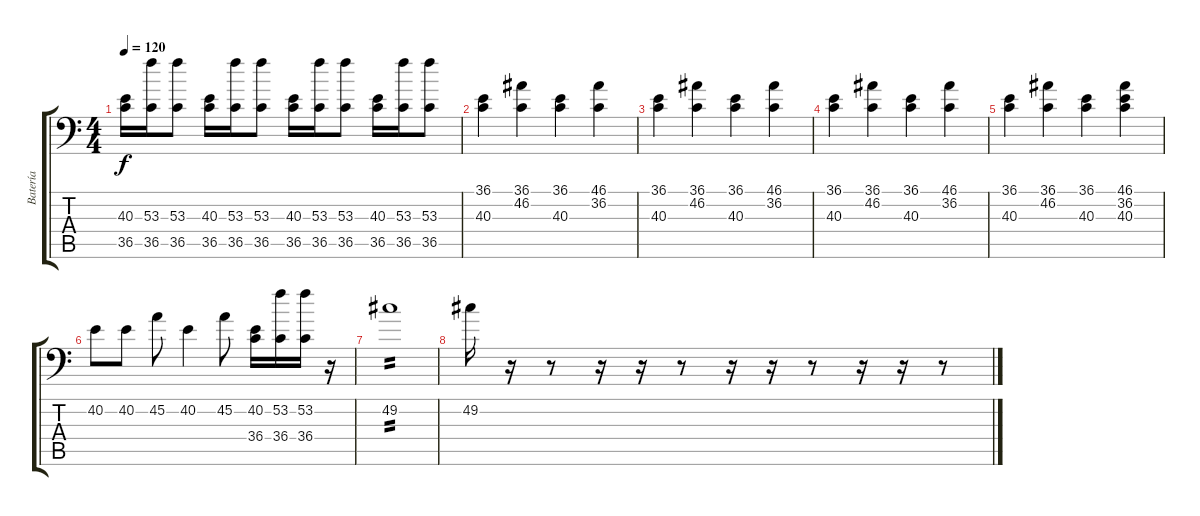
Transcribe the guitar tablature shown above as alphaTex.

\track ("Batería" "Batería") {instrument acousticgrandpiano}
\staff {score tabs}
\tuning (C-1 C-1 C-1 C-1 C-1 C-1) {hide}
\ts (4 4)
\tempo 120
\clef f4
\ks c
(40.3 36.5).16{dy f} (53.3 36.5).16 (53.3 36.5).8 (40.3 36.5).16 (53.3 36.5).16 (53.3 36.5).8 (40.3 36.5).16 (53.3 36.5).16 (53.3 36.5).8 (40.3 36.5).16 (53.3 36.5).16 (53.3 36.5).8 |
(36.1 40.3).4 (36.1 46.2).4 (36.1 40.3).4 (46.1 36.2).4 |
(36.1 40.3).4 (36.1 46.2).4 (36.1 40.3).4 (46.1 36.2).4 |
(36.1 40.3).4 (36.1 46.2).4 (36.1 40.3).4 (46.1 36.2).4 |
(36.1 40.3).4 (36.1 46.2).4 (36.1 40.3).4 (46.1 36.2 40.3).4 |
40.2.8 40.2.8 45.2.8 40.2.4 45.2.8 (40.2 36.4).16 (53.2 36.4).16 (53.2 36.4).16 r.16 |
49.2.1{tp 2} |
49.2.16 r.16 r.8 r.16 r.16 r.8 r.16 r.16 r.8 r.16 r.16 r.8
